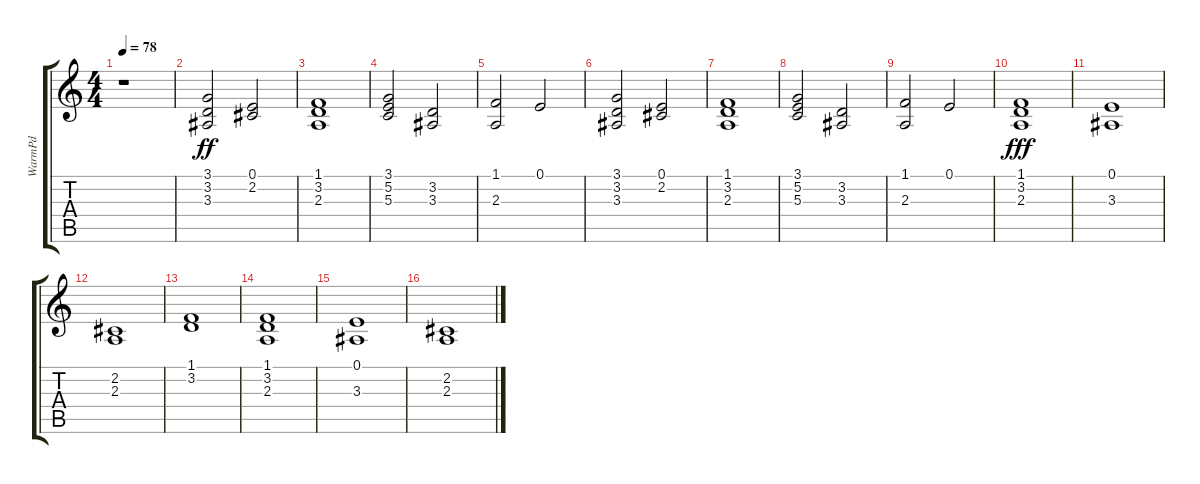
\track ("WarmPd" "WarmPd") {instrument pad2warm}
\staff {score tabs}
\tuning (E4 B3 G3 D3 A2 E2) {hide}
\ts (4 4)
\tempo 78
\clef g2
\ks c
r.1{dy ff} |
(3.1 3.2 3.3).2 (0.1 2.2).2 |
(1.1 3.2 2.3).1 |
(3.1 5.2 5.3).2 (3.2 3.3).2 |
(1.1 2.3).2 0.1.2 |
(3.1 3.2 3.3).2 (0.1 2.2).2 |
(1.1 3.2 2.3).1 |
(3.1 5.2 5.3).2 (3.2 3.3).2 |
(1.1 2.3).2 0.1.2 |
(1.1 3.2 2.3).1{dy fff} |
(0.1 3.3).1 |
(2.2 2.3).1 |
(1.1 3.2).1 |
(1.1 3.2 2.3).1 |
(0.1 3.3).1 |
(2.2 2.3).1
